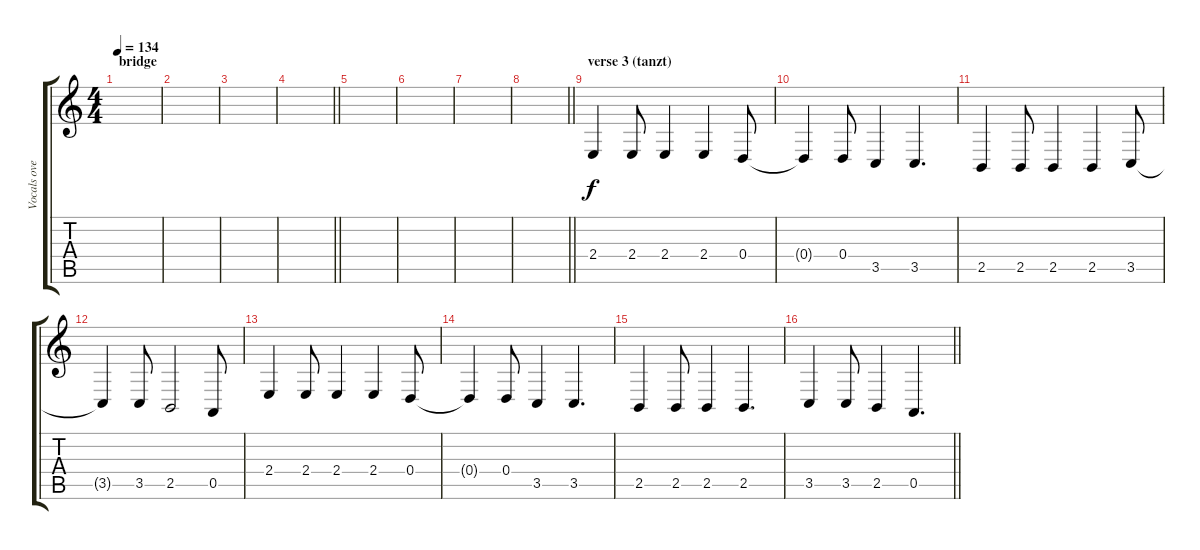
\track ("Vocals overdub" "Vocals ove") {instrument englishhorn}
\staff {score tabs}
\tuning (E4 B3 G3 D3 A2 E2) {hide}
\ts (4 4)
\section ("" "bridge")
\tempo 134
\clef g2
\ks c
|
|
|
\barLineRight lightlight
|
|
|
|
\barLineRight lightlight
|
\section ("" "verse 3 (tanzt)")
2.4.4 2.4.8 2.4.4 2.4.4 0.4.8 |
0.4{t}.4 0.4.8 3.5.4 3.5.4{d} |
2.5.4 2.5.8 2.5.4 2.5.4 3.5.8 |
3.5{t}.4 3.5.8 2.5.2 0.5.8 |
2.4.4 2.4.8 2.4.4 2.4.4 0.4.8 |
0.4{t}.4 0.4.8 3.5.4 3.5.4{d} |
2.5.4 2.5.8 2.5.4 2.5.4{d} |
\barLineRight lightlight
3.5.4 3.5.8 2.5.4 0.5.4{d}
